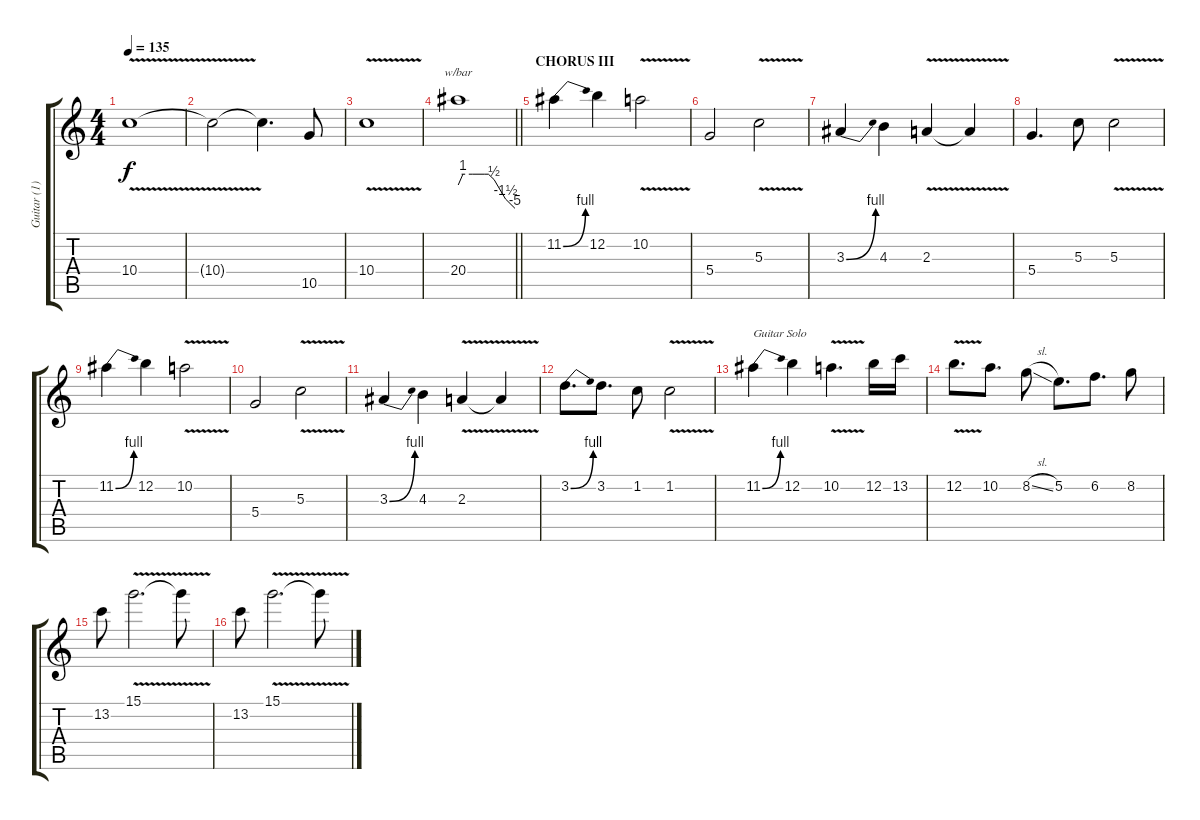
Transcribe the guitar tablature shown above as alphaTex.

\track ("Guitar (1)" "Guitar (1)") {instrument distortionguitar}
\staff {score tabs}
\tuning (E4 B3 G3 D3 A2 E2) {hide}
\ts (4 4)
\tempo 135
\clef g2
\ks c
10.4{v}.1{dy f volume 6} |
10.4{t}.2{volume 9} 10.4{t}.4{d} 10.5.8 |
10.4{v}.1{volume 11} |
\barLineRight lightlight
20.4.1{tbe (custom default 0 0 5 4 15 4 22 4 28 4 32 4 38 2 50 -6 60 -20)} |
\section ("" "CHORUS III")
11.2{be (bend 0 0 60 4)}.4 12.2.4 10.2{v}.2 |
5.4.2 5.3{v}.2 |
3.3{be (bend 0 0 60 4)}.4 4.3.4 2.3{v}.4 2.3{t}.4 |
5.4.4{d} 5.3.8 5.3{v}.2 |
11.2{be (bend 0 0 60 4)}.4 12.2.4 10.2{v}.2 |
5.4.2 5.3{v}.2 |
3.3{be (bend 0 0 60 4)}.4 4.3.4 2.3{v}.4 2.3{t}.4 |
3.2{be (bend 0 0 60 4)}.8{d} 3.2.8{d} 1.2.8 1.2{v}.2 |
11.2{be (bend 0 0 60 4)}.4{txt "Guitar Solo"} 12.2.4 10.2{v}.4{d} 12.2.16 13.2.16 |
12.2{v}.8{d} 10.2.8{d} 8.2{sl}.8 5.2.8{d} 6.2.8{d} 8.2.8 |
13.2.8 15.1{v}.2{d} 15.1{t}.8 |
13.2.8 15.1{v}.2{d} 15.1{t}.8
